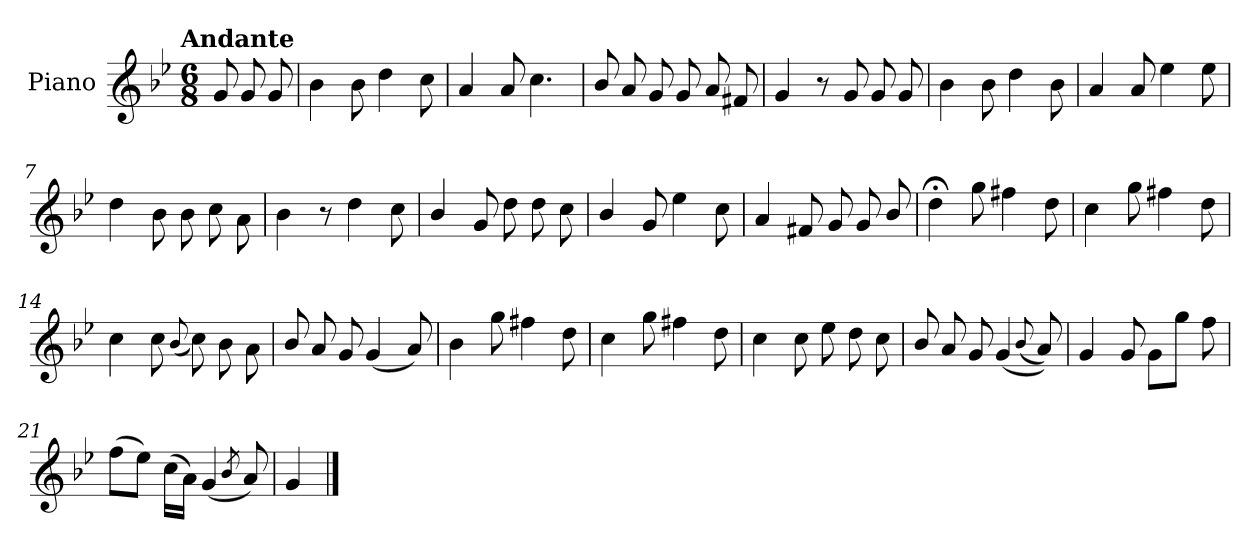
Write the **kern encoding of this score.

**kern
*part1
*staff1
*I"Piano
*I'Pno.
*clefG2
*k[b-e-]
!!LO:TX:omd:t=Andante
*M6/8
*MM92
=
8g/
8g/
8g/
=1
4b-\
8b-\
4dd\
8cc\
=2
4a/
8a/
4.cc\
=3
8b-/
8a/
8g/
8g/
8a/
8f#X/
!!LO:LB:g=z
=4
4g/
8r
8g/
8g/
8g/
=5
4b-\
8b-\
4dd\
8b-\
=6
4a/
8a/
4ee-\
8ee-\
=7
4dd\
8b-\
8b-\
8cc\
8a\
=8
4b-\
8r
4dd\
8cc\
!!LO:LB:g=z
=9
4b-/
8g/
8dd\
8dd\
8cc\
=10
4b-/
8g/
4ee-\
8cc\
=11
4a/
8f#X/
8g/
8g/
8b-/
=12
4dd;<\
8gg\
4ff#X\
8dd\
=13
4cc\
8gg\
4ff#X\
8dd\
!!LO:LB:g=z
=14
4cc\
8cc\
(<8qqb-/
8cc\)
8b-\
8a\
=15
8b-/
8a/
8g/
(<4g/
8a/)
=16
4b-\
8gg\
4ff#X\
8dd\
=17
4cc\
8gg\
4ff#X\
8dd\
=18
4cc\
8cc\
8ee-\
8dd\
8cc\
!!LO:LB:g=z
=19
8b-/
8a/
8g/
(<4g/
(<8qqb-/
8a/))
=20
4g/
8g/
8g\L
8gg\J
8ff\
=21
(>8ff\L
8ee-\J)
(>16cc\LL
16a\JJ)
(<4g/
8qb-/
8a/)
=22
4g/
==
*-
